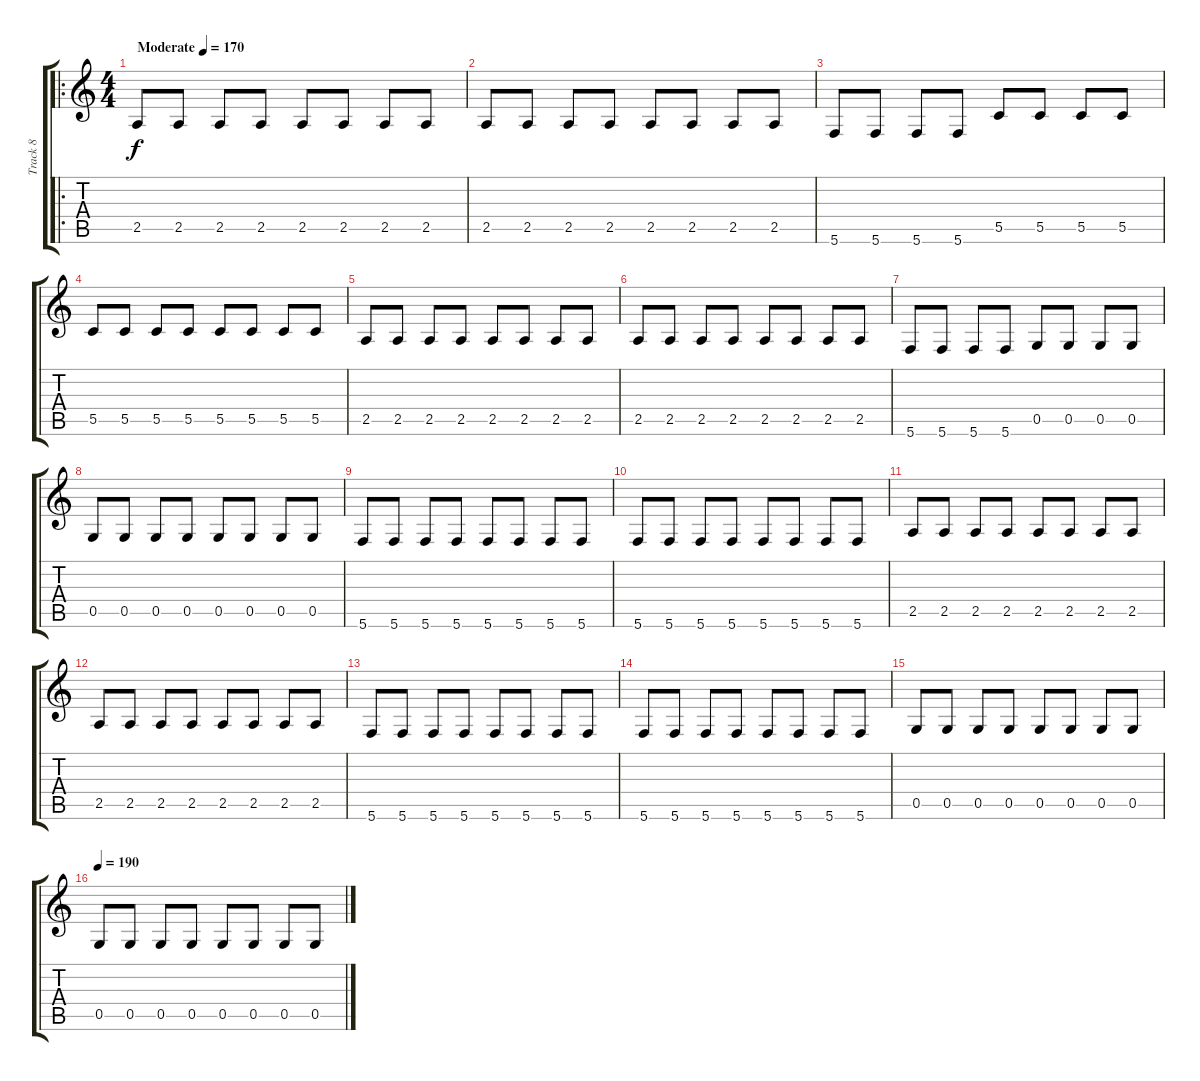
\track ("Track 8" "Track 8") {instrument electricbassfinger}
\staff {score tabs}
\tuning (D4 A3 F3 C3 G2 C2) {hide}
\ro
\ts (4 4)
\tempo (170 "Moderate")
\clef g2
\ks c
2.5.8{dy f instrument electricbassfinger} 2.5.8 2.5.8 2.5.8 2.5.8 2.5.8 2.5.8 2.5.8 |
2.5.8 2.5.8 2.5.8 2.5.8 2.5.8 2.5.8 2.5.8 2.5.8 |
5.6.8 5.6.8 5.6.8 5.6.8 5.5.8 5.5.8 5.5.8 5.5.8 |
5.5.8 5.5.8 5.5.8 5.5.8 5.5.8 5.5.8 5.5.8 5.5.8 |
2.5.8 2.5.8 2.5.8 2.5.8 2.5.8 2.5.8 2.5.8 2.5.8 |
2.5.8 2.5.8 2.5.8 2.5.8 2.5.8 2.5.8 2.5.8 2.5.8 |
5.6.8 5.6.8 5.6.8 5.6.8 0.5.8 0.5.8 0.5.8 0.5.8 |
0.5.8 0.5.8 0.5.8 0.5.8 0.5.8 0.5.8 0.5.8 0.5.8 |
5.6.8 5.6.8 5.6.8 5.6.8 5.6.8 5.6.8 5.6.8 5.6.8 |
5.6.8 5.6.8 5.6.8 5.6.8 5.6.8 5.6.8 5.6.8 5.6.8 |
2.5.8 2.5.8 2.5.8 2.5.8 2.5.8 2.5.8 2.5.8 2.5.8 |
2.5.8 2.5.8 2.5.8 2.5.8 2.5.8 2.5.8 2.5.8 2.5.8 |
5.6.8 5.6.8 5.6.8 5.6.8 5.6.8 5.6.8 5.6.8 5.6.8 |
5.6.8 5.6.8 5.6.8 5.6.8 5.6.8 5.6.8 5.6.8 5.6.8 |
0.5.8 0.5.8 0.5.8 0.5.8 0.5.8 0.5.8 0.5.8 0.5.8 |
\tempo 190
0.5.8 0.5.8 0.5.8 0.5.8 0.5.8 0.5.8 0.5.8 0.5.8
